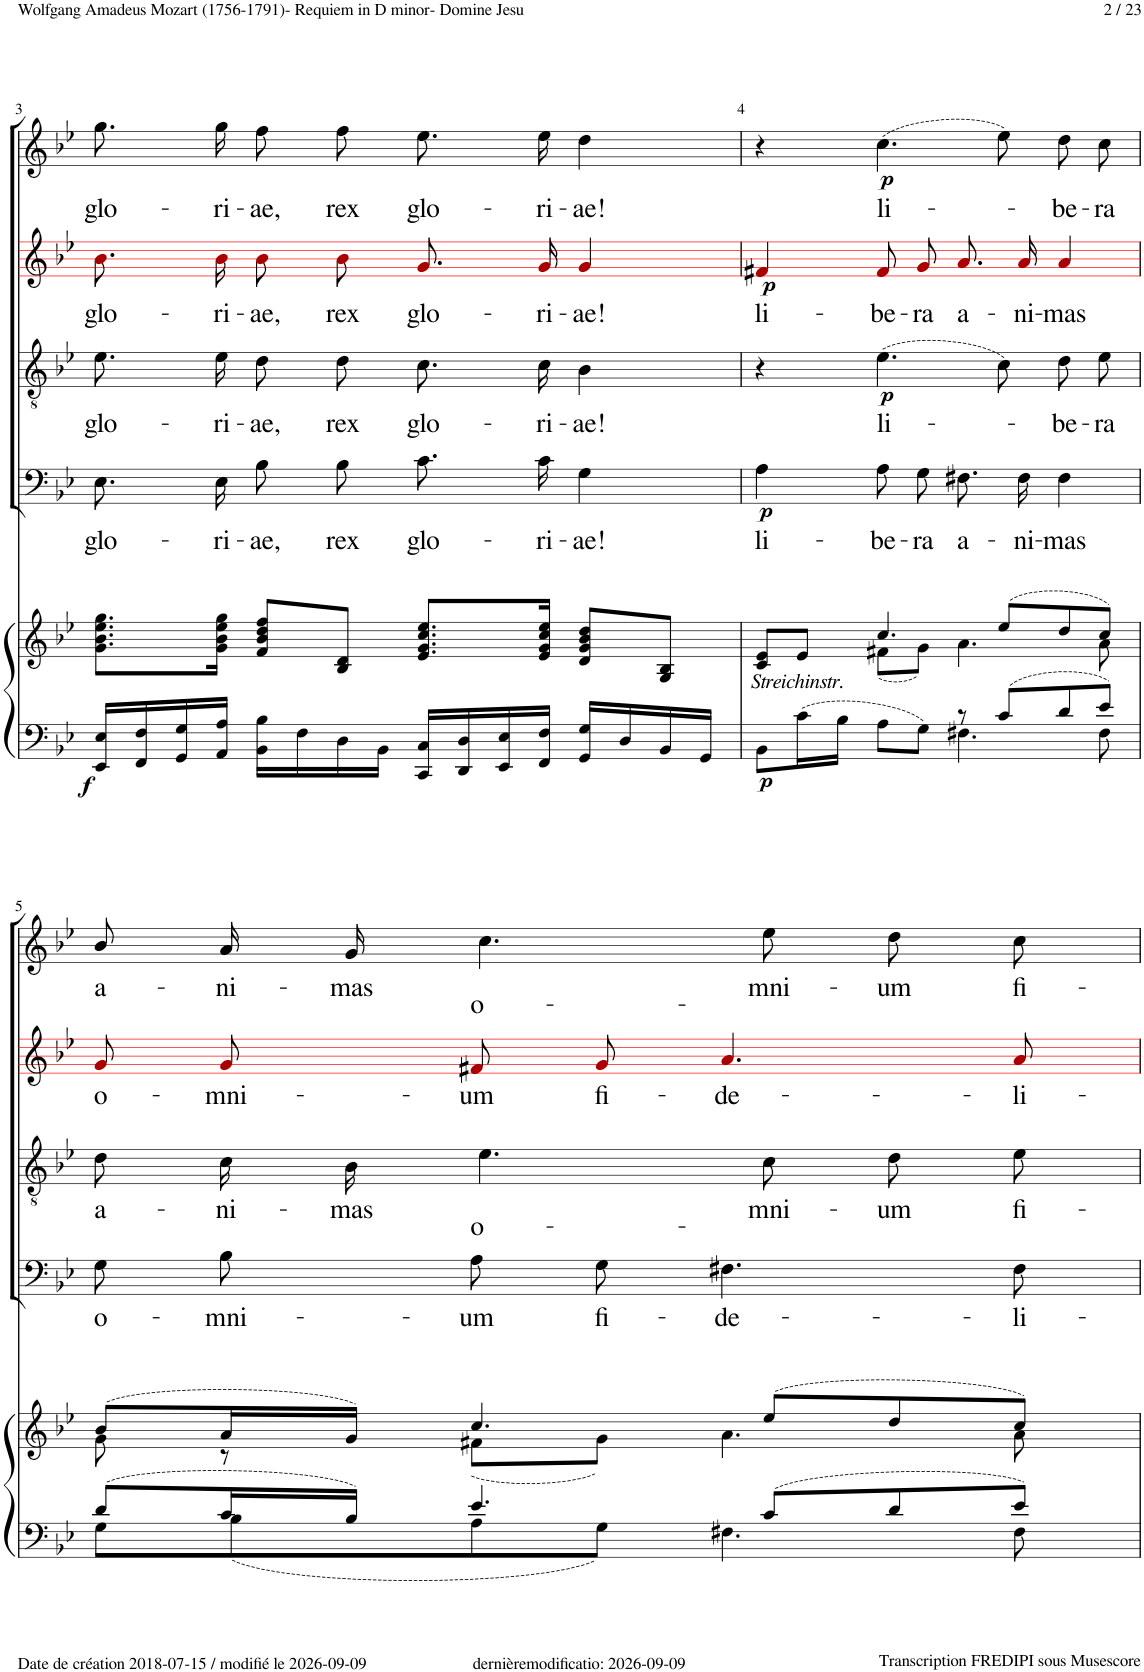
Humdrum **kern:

**kern	**kern	**dynam	**kern	**text	**dynam	**kern	**text	**dynam	**kern	**text	**dynam	**kern	**text	**dynam
*part5	*part5	*part5	*part4	*part4	*part4	*part3	*part3	*part3	*part2	*part2	*part2	*part1	*part1	*part1
*staff6	*staff5	*staff5/6	*staff4	*staff4	*staff4	*staff3	*staff3	*staff3	*staff2	*staff2	*staff2	*staff1	*staff1	*staff1
*I"Piano	*	*	*I"Bass	*	*	*I"Tenor	*	*	*I"Alto	*	*	*I"Soprano	*	*
*I'Pno	*	*	*	*	*	*	*	*	*	*	*	*	*	*
!!LO:PB:g=z
*clefF4	*clefG2	*	*clefF4	*	*	*clefGv2	*	*	*clefG2	*	*	*clefG2	*	*
*	*	*	*	*	*	*	*	*	*ITrd1c2	*	*	*	*	*
*k[b-e-]	*k[b-e-]	*	*k[b-e-]	*	*	*k[b-e-]	*	*	*k[b-e-]	*	*	*k[b-e-]	*	*
*M4/4	*M4/4	*	*M4/4	*	*	*M4/4	*	*	*M4/4	*	*	*M4/4	*	*
*met(c)	*met(c)	*	*met(c)	*	*	*met(c)	*	*	*met(c)	*	*	*met(c)	*	*
=3	=3	=3	=3	=3	=3	=3	=3	=3	=3	=3	=3	=3	=3	=3
!	!	!LO:DY:b=2	!	!LO:LY:b	!	!	!LO:LY:b	!	!	!LO:LY:b	!	!	!LO:LY:b	!
16EE-/ 16E-/LL	8.g\ 8.b-\ 8.ee-\ 8.gg\L	f	8.E-!\L	glo-	.	8.e-!\L	glo-	.	8.b-!i\L	glo-	.	8.gg!\L	glo-	.
16FF/ 16F/	.	.	.	.	.	.	.	.	.	.	.	.	.	.
16GG/ 16G/	.	.	.	.	.	.	.	.	.	.	.	.	.	.
!	!	!	!	!LO:LY:b	!	!	!LO:LY:b	!	!	!LO:LY:b	!	!	!LO:LY:b	!
16AA/ 16A/JJ	16g\ 16b-\ 16ee-\ 16gg\Jk	.	16E-!\Jk	-ri-	.	16e-!\Jk	-ri-	.	16b-!i\Jk	-ri-	.	16gg!\Jk	-ri-	.
!	!	!	!	!LO:LY:b	!	!	!LO:LY:b	!	!	!LO:LY:b	!	!	!LO:LY:b	!
16BB-\ 16B-\LL	8f/ 8b-/ 8dd/ 8ff/L	.	8B-!\L	-ae,	.	8d!\L	-ae,	.	8b-!i\L	-ae,	.	8ff!\L	-ae,	.
16F\	.	.	.	.	.	.	.	.	.	.	.	.	.	.
!	!	!	!	!LO:LY:b	!	!	!LO:LY:b	!	!	!LO:LY:b	!	!	!LO:LY:b	!
16D\	8B-/ 8d/J	.	8B-!\J	rex	.	8d!\J	rex	.	8b-!i\J	rex	.	8ff!\J	rex	.
16BB-\JJ	.	.	.	.	.	.	.	.	.	.	.	.	.	.
!	!	!	!	!LO:LY:b	!	!	!LO:LY:b	!	!	!LO:LY:b	!	!	!LO:LY:b	!
16CC/ 16C/LL	8.e-/ 8.g/ 8.cc/ 8.ee-/L	.	8.c!\L	glo-	.	8.c!\L	glo-	.	8.g!i/L	glo-	.	8.ee-!\L	glo-	.
16DD/ 16D/	.	.	.	.	.	.	.	.	.	.	.	.	.	.
16EE-/ 16E-/	.	.	.	.	.	.	.	.	.	.	.	.	.	.
!	!	!	!	!LO:LY:b	!	!	!LO:LY:b	!	!	!LO:LY:b	!	!	!LO:LY:b	!
16FF/ 16F/JJ	16e-/ 16g/ 16cc/ 16ee-/Jk	.	16c!\Jk	-ri-	.	16c!\Jk	-ri-	.	16g!i/Jk	-ri-	.	16ee-!\Jk	-ri-	.
!	!	!	!	!LO:LY:b	!	!	!LO:LY:b	!	!	!LO:LY:b	!	!	!LO:LY:b	!
16GG/ 16G/LL	8d/ 8g/ 8b-/ 8dd/L	.	4G!\	-ae!	.	4B-!\	-ae!	.	4g'~!i/	-ae!	.	4dd!\	-ae!	.
16D/	.	.	.	.	.	.	.	.	.	.	.	.	.	.
16BB-/	8G/ 8B-/J	.	.	.	.	.	.	.	.	.	.	.	.	.
16GG/JJ	.	.	.	.	.	.	.	.	.	.	.	.	.	.
=4	=4	=4	=4	=4	=4	=4	=4	=4	=4	=4	=4	=4	=4	=4
*^	*^	*	*	*	*	*	*	*	*	*	*	*	*	*
!	!	!LO:TX:b:i:t=Streichinstr.	!	!	!	!	!	!	!	!	!	!	!	!	!	!
!	!	!	!	!LO:DY:b=2	!	!LO:LY:b	!LO:DY:b	!	!	!	!	!LO:LY:b	!LO:DY:b	!	!	!
8BB-\L	2ryy	8c/ 8e-/L	4ryy	p	4A!\	li-	p	4r	.	.	4f#X!i/	li-	p	4r	.	.
16c\L	.	8e-/J	.	.	.	.	.	.	.	.	.	.	.	.	.	.
16B-\JJ	.	.	.	.	.	.	.	.	.	.	.	.	.	.	.	.
!	!	!	!	!	!	!LO:LY:b	!	!	!LO:LY:b	!LO:DY:b	!	!LO:LY:b	!	!	!LO:LY:b	!LO:DY:b
8A\L	.	4.cc/	(8f#X\L	.	8A!\L	-be-	.	(4.e-!\	li-	p	8f#!i/L	-be-	.	(4.cc!\	li-	p
!	!	!	!	!	!	!LO:LY:b	!	!	!	!	!	!LO:LY:b	!	!	!	!
8G\J	.	.	8g\J)	.	8G!\J	-ra	.	.	.	.	8g!i/J	-ra	.	.	.	.
!	!	!	!	!	!	!LO:LY:b	!	!	!	!	!	!LO:LY:b	!	!	!	!
8r	4.F#X\	.	4.a\	.	8.F#X!\L	a-	.	.	.	.	8.a!i/L	a-	.	.	.	.
8c/L	.	(8ee-/L	.	.	.	.	.	8c!\)	.	.	.	.	.	8ee-!\)	.	.
!	!	!	!	!	!	!LO:LY:b	!	!	!	!	!	!LO:LY:b	!	!	!	!
.	.	.	.	.	16F#!\Jk	-ni-	.	.	.	.	16a!i/Jk	-ni-	.	.	.	.
!	!	!	!	!	!	!LO:LY:b	!	!	!LO:LY:b	!	!	!LO:LY:b	!	!	!LO:LY:b	!
8d/	.	8dd/	.	.	4F#!\	-mas	.	8d!\L	-be-	.	4a!i/	-mas	.	8dd!\L	-be-	.
!	!	!	!	!	!	!	!	!	!LO:LY:b	!	!	!	!	!	!LO:LY:b	!
8e-/J	8F#\	8cc/J)	8a\	.	.	.	.	8e-!\J	-ra	.	.	.	.	8cc!\J	-ra	.
!!LO:LB:g=z
=5	=5	=5	=5	=5	=5	=5	=5	=5	=5	=5	=5	=5	=5	=5	=5	=5
!	!	!	!	!	!	!LO:LY:b	!	!	!LO:LY:b	!	!	!LO:LY:b	!	!	!LO:LY:b	!
8d/L	8G\L	(8b-/L	8g\	.	8G!\L	o-	.	8d!\L	a-	.	8g!i/L	o-	.	8b-!/L	a-	.
!	!	!	!	!	!	!LO:LY:b	!	!	!LO:LY:b	!	!	!LO:LY:b	!	!	!LO:LY:b	!
16c/L	8B-\	16a/L	8r	.	8B-!\J	-mni-	.	16c!\L	-ni-	.	8g!i/J	-mni-	.	16a!/L	-ni-	.
!	!	!	!	!	!	!	!	!	!LO:LY:b	!	!	!	!	!	!LO:LY:b	!
16B-/JJ	.	16g/JJ)	.	.	.	.	.	16B-!\JJ	-mas	.	.	.	.	16g!/JJ	-mas	.
!	!	!	!	!	!	!LO:LY:b	!	!	!LO:LY:b	!	!	!LO:LY:b	!	!	!LO:LY:b	!
4.e-/	8A\	4.cc/	(8f#X\L	.	8A!\L	-um	.	4.e-!\	o-	.	8f#X!i/L	-um	.	4.cc!\	o-	.
!	!	!	!	!	!	!LO:LY:b	!	!	!	!	!	!LO:LY:b	!	!	!	!
.	8G\J	.	8g\J)	.	8G!\J	fi-	.	.	.	.	8g!i/J	fi-	.	.	.	.
!	!	!	!	!	!	!LO:LY:b	!	!	!	!	!	!LO:LY:b	!	!	!	!
.	4.F#X\	.	4.a\	.	4.F#X!\	-de-	.	.	.	.	4.a!i/	-de-	.	.	.	.
!	!	!	!	!	!	!	!	!	!LO:LY:b	!	!	!	!	!	!LO:LY:b	!
8c/L	.	(8ee-/L	.	.	.	.	.	8c!\	-mni-	.	.	.	.	8ee-!\	-mni-	.
!	!	!	!	!	!	!	!	!	!LO:LY:b	!	!	!	!	!	!LO:LY:b	!
8d/	.	8dd/	.	.	.	.	.	8d!\L	-um	.	.	.	.	8dd!\L	-um	.
!	!	!	!	!	!	!LO:LY:b	!	!	!LO:LY:b	!	!	!LO:LY:b	!	!	!LO:LY:b	!
8e-/J	8F#\	8cc/J)	8a\	.	8F#!\	-li-	.	8e-!\J	fi-	.	8a!i/	-li-	.	8cc!\J	fi-	.
*v	*v	*	*	*	*	*	*	*	*	*	*	*	*	*	*	*
*	*v	*v	*	*	*	*	*	*	*	*	*	*	*	*	*
=	=	=	=	=	=	=	=	=	=	=	=	=	=	=
*-	*-	*-	*-	*-	*-	*-	*-	*-	*-	*-	*-	*-	*-	*-
